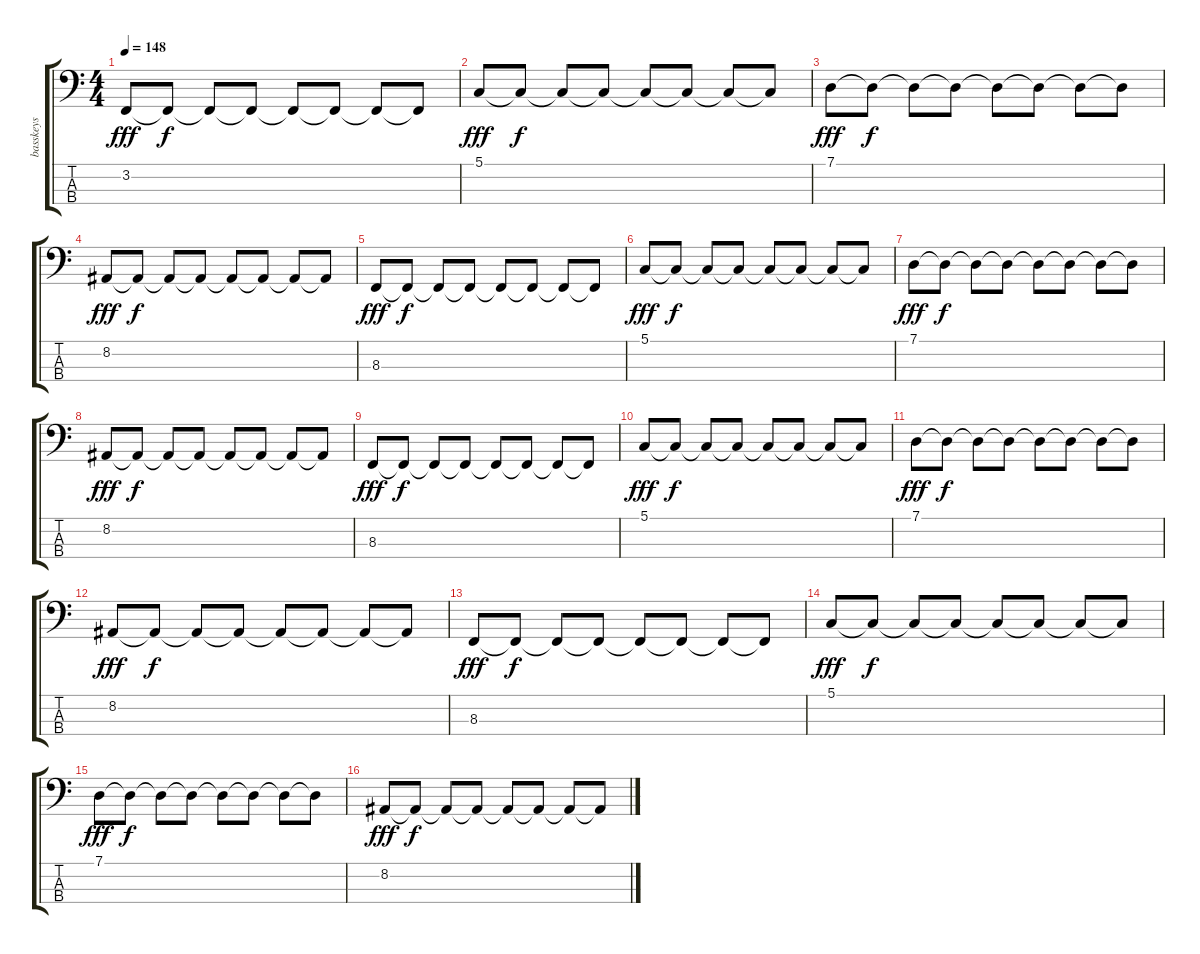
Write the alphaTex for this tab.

\track ("basskeys" "basskeys") {instrument acousticgrandpiano}
\staff {score tabs}
\tuning (G2 D2 A1 E1) {hide}
\ts (4 4)
\tempo 148
\clef f4
\ks c
3.2.8{dy fff} 3.2{t}.8{dy f} 3.2{t}.8 3.2{t}.8 3.2{t}.8 3.2{t}.8 3.2{t}.8 3.2{t}.8 |
5.1.8{dy fff} 5.1{t}.8{dy f} 5.1{t}.8 5.1{t}.8 5.1{t}.8 5.1{t}.8 5.1{t}.8 5.1{t}.8 |
7.1.8{dy fff} 7.1{t}.8{dy f} 7.1{t}.8 7.1{t}.8 7.1{t}.8 7.1{t}.8 7.1{t}.8 7.1{t}.8 |
8.2.8{dy fff} 8.2{t}.8{dy f} 8.2{t}.8 8.2{t}.8 8.2{t}.8 8.2{t}.8 8.2{t}.8 8.2{t}.8 |
8.3.8{dy fff} 8.3{t}.8{dy f} 8.3{t}.8 8.3{t}.8 8.3{t}.8 8.3{t}.8 8.3{t}.8 8.3{t}.8 |
5.1.8{dy fff} 5.1{t}.8{dy f} 5.1{t}.8 5.1{t}.8 5.1{t}.8 5.1{t}.8 5.1{t}.8 5.1{t}.8 |
7.1.8{dy fff} 7.1{t}.8{dy f} 7.1{t}.8 7.1{t}.8 7.1{t}.8 7.1{t}.8 7.1{t}.8 7.1{t}.8 |
8.2.8{dy fff} 8.2{t}.8{dy f} 8.2{t}.8 8.2{t}.8 8.2{t}.8 8.2{t}.8 8.2{t}.8 8.2{t}.8 |
8.3.8{dy fff} 8.3{t}.8{dy f} 8.3{t}.8 8.3{t}.8 8.3{t}.8 8.3{t}.8 8.3{t}.8 8.3{t}.8 |
5.1.8{dy fff} 5.1{t}.8{dy f} 5.1{t}.8 5.1{t}.8 5.1{t}.8 5.1{t}.8 5.1{t}.8 5.1{t}.8 |
7.1.8{dy fff} 7.1{t}.8{dy f} 7.1{t}.8 7.1{t}.8 7.1{t}.8 7.1{t}.8 7.1{t}.8 7.1{t}.8 |
8.2.8{dy fff} 8.2{t}.8{dy f} 8.2{t}.8 8.2{t}.8 8.2{t}.8 8.2{t}.8 8.2{t}.8 8.2{t}.8 |
8.3.8{dy fff} 8.3{t}.8{dy f} 8.3{t}.8 8.3{t}.8 8.3{t}.8 8.3{t}.8 8.3{t}.8 8.3{t}.8 |
5.1.8{dy fff} 5.1{t}.8{dy f} 5.1{t}.8 5.1{t}.8 5.1{t}.8 5.1{t}.8 5.1{t}.8 5.1{t}.8 |
7.1.8{dy fff} 7.1{t}.8{dy f} 7.1{t}.8 7.1{t}.8 7.1{t}.8 7.1{t}.8 7.1{t}.8 7.1{t}.8 |
8.2.8{dy fff} 8.2{t}.8{dy f} 8.2{t}.8 8.2{t}.8 8.2{t}.8 8.2{t}.8 8.2{t}.8 8.2{t}.8
